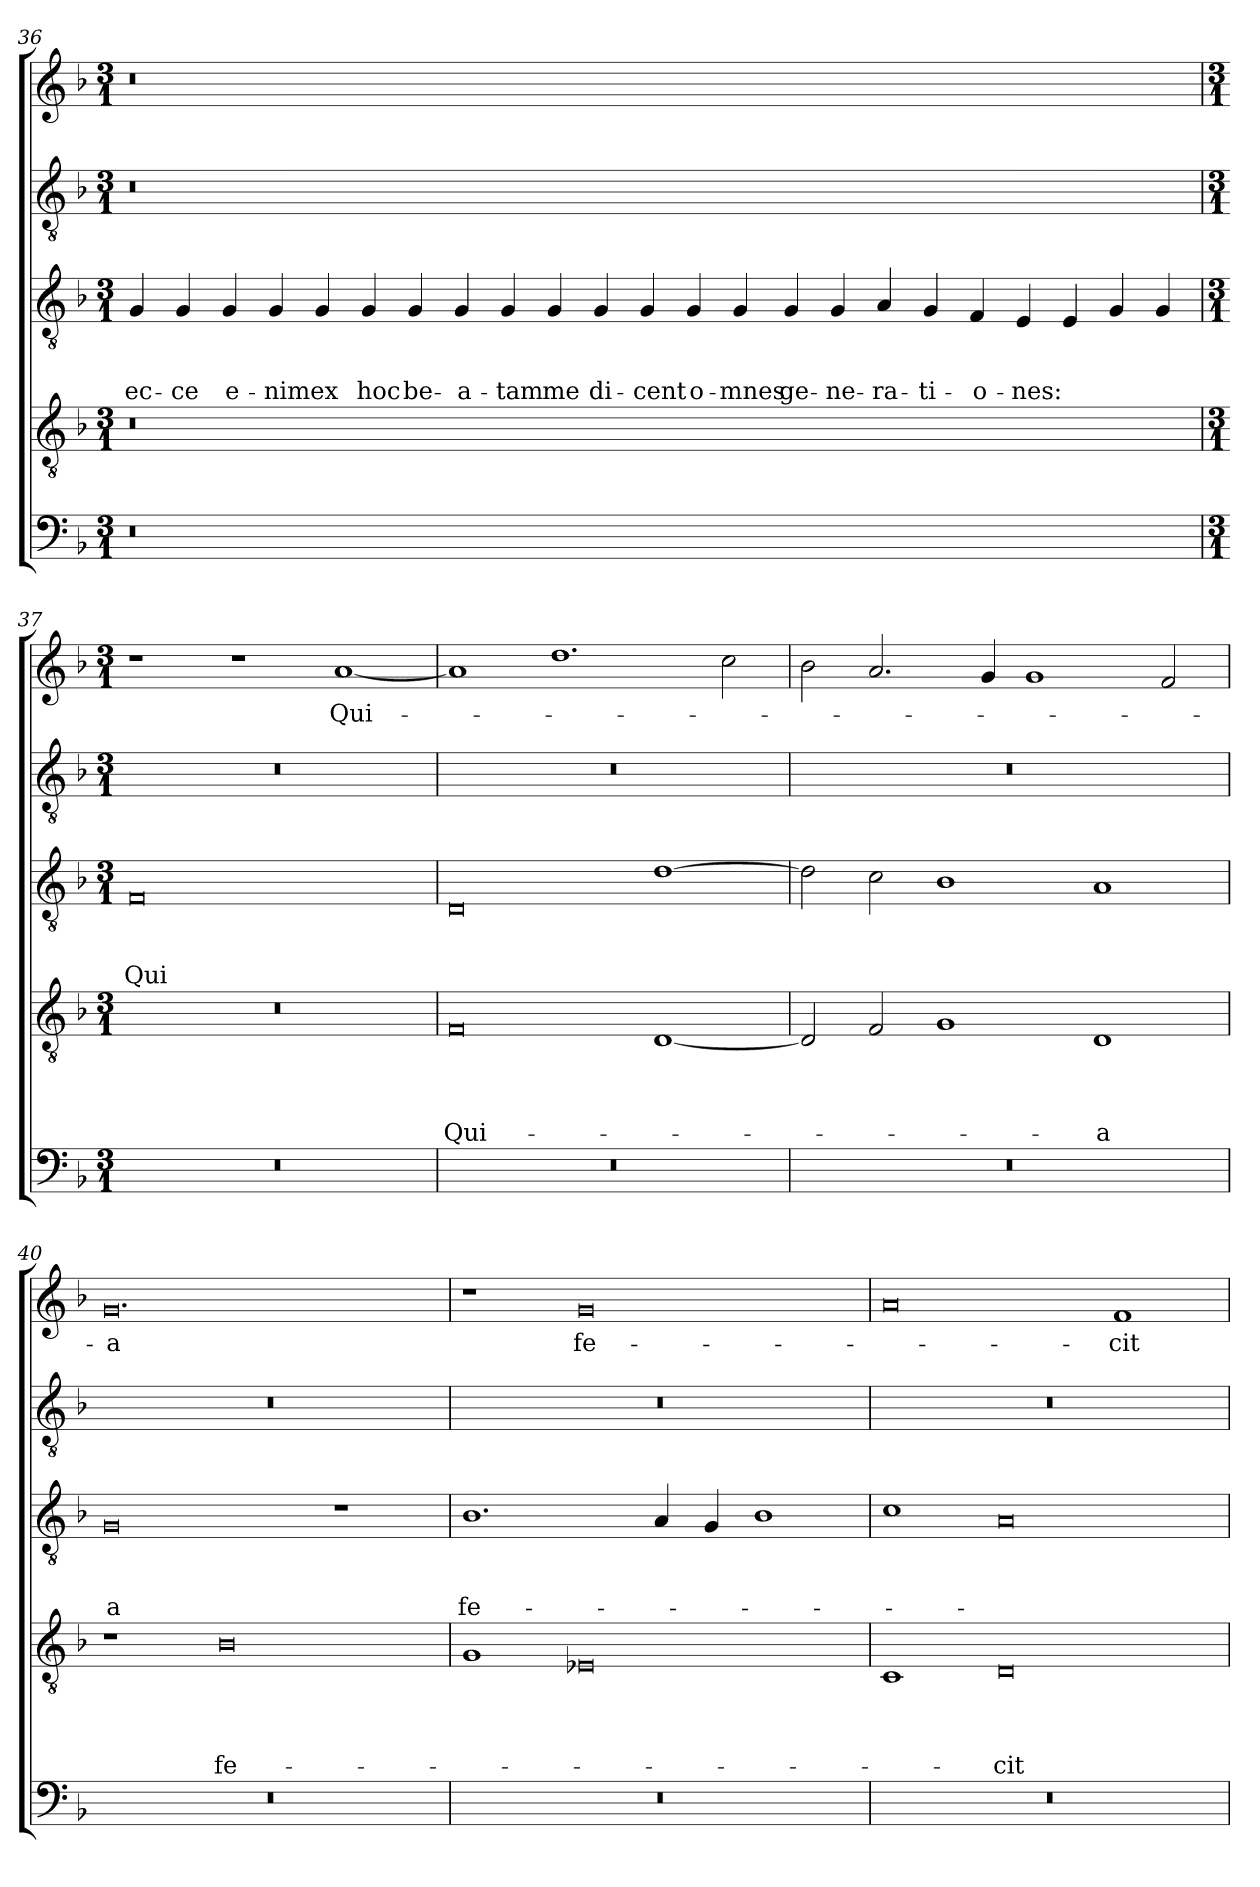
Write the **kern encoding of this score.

**kern	**kern	**text	**text	**text	**text	**kern	**text	**text	**text	**kern	**kern	**text
*part5	*part4	*part4	*part4	*part4	*part4	*part3	*part3	*part3	*part3	*part2	*part1	*part1
*staff5	*staff4	*staff4	*staff4	*staff4	*staff4	*staff3	*staff3	*staff3	*staff3	*staff2	*staff1	*staff1
!!LO:LB:g=z
*clefF4	*clefGv2	*	*	*	*	*clefGv2	*	*	*	*clefGv2	*clefG2	*
*k[b-]	*k[b-]	*	*	*	*	*k[b-]	*	*	*	*k[b-]	*k[b-]	*
*F:	*F:	*	*	*	*	*F:	*	*	*	*F:	*F:	*
*M3/1	*M3/1	*	*	*	*	*M3/1	*	*	*	*M3/1	*M3/1	*
=36	=36	=36	=36	=36	=36	=36	=36	=36	=36	=36	=36	=36
!	!	!	!	!	!	!LO:N:head=solid	!	!	!LO:LY:b	!	!	!
0.r	0.r	.	.	.	.	4G	.	.	ec-	0.r	0.r	.
!	!	!	!	!	!	!LO:N:head=solid	!	!	!LO:LY:b	!	!	!
.	.	.	.	.	.	4G	.	.	-ce	.	.	.
!	!	!	!	!	!	!LO:N:head=solid	!	!	!LO:LY:b	!	!	!
.	.	.	.	.	.	4G	.	.	e-	.	.	.
!	!	!	!	!	!	!LO:N:head=solid	!	!	!LO:LY:b	!	!	!
.	.	.	.	.	.	4G	.	.	-nim	.	.	.
!	!	!	!	!	!	!LO:N:head=solid	!	!	!LO:LY:b	!	!	!
.	.	.	.	.	.	4G	.	.	ex	.	.	.
!	!	!	!	!	!	!LO:N:head=solid	!	!	!LO:LY:b	!	!	!
.	.	.	.	.	.	4G	.	.	hoc	.	.	.
!	!	!	!	!	!	!LO:N:head=solid	!	!	!LO:LY:b	!	!	!
.	.	.	.	.	.	4G	.	.	be-	.	.	.
!	!	!	!	!	!	!LO:N:head=solid	!	!	!LO:LY:b	!	!	!
.	.	.	.	.	.	4G	.	.	-a-	.	.	.
!	!	!	!	!	!	!LO:N:head=solid	!	!	!LO:LY:b	!	!	!
.	.	.	.	.	.	4G	.	.	-tam	.	.	.
!	!	!	!	!	!	!LO:N:head=solid	!	!	!LO:LY:b	!	!	!
.	.	.	.	.	.	4G	.	.	me	.	.	.
!	!	!	!	!	!	!LO:N:head=solid	!	!	!LO:LY:b	!	!	!
.	.	.	.	.	.	4G	.	.	di-	.	.	.
!	!	!	!	!	!	!LO:N:head=solid	!	!	!LO:LY:b	!	!	!
.	.	.	.	.	.	4G	.	.	-cent	.	.	.
!	!	!	!	!	!	!LO:N:head=solid	!	!	!LO:LY:b	!	!	!
0ryy	0ryy	.	.	.	.	4G	.	.	o-	0ryy	0ryy	.
!	!	!	!	!	!	!LO:N:head=solid	!	!	!LO:LY:b	!	!	!
.	.	.	.	.	.	4G	.	.	-mnes	.	.	.
!	!	!	!	!	!	!LO:N:head=solid	!	!	!LO:LY:b	!	!	!
.	.	.	.	.	.	4G	.	.	ge-	.	.	.
!	!	!	!	!	!	!LO:N:head=solid	!	!	!LO:LY:b	!	!	!
.	.	.	.	.	.	4G	.	.	-ne-	.	.	.
!	!	!	!	!	!	!LO:N:head=solid	!	!	!LO:LY:b	!	!	!
.	.	.	.	.	.	4A	.	.	-ra-	.	.	.
!	!	!	!	!	!	!LO:N:head=solid	!	!	!LO:LY:b	!	!	!
.	.	.	.	.	.	4G	.	.	-ti-	.	.	.
!	!	!	!	!	!	!LO:N:head=solid	!	!	!LO:LY:b	!	!	!
.	.	.	.	.	.	4F	.	.	-o-	.	.	.
!	!	!	!	!	!	!LO:N:head=solid	!	!	!LO:LY:b	!	!	!
.	.	.	.	.	.	4E	.	.	-nes:	.	.	.
!	!	!	!	!	!	!LO:N:head=solid	!	!	!	!	!	!
2.ryy	2.ryy	.	.	.	.	4E	.	.	.	2.ryy	2.ryy	.
!	!	!	!	!	!	!LO:N:head=solid	!	!	!	!	!	!
.	.	.	.	.	.	4G	.	.	.	.	.	.
!	!	!	!	!	!	!LO:N:head=solid	!	!	!	!	!	!
.	.	.	.	.	.	4G	.	.	.	.	.	.
!!LO:PB:g=z
=37	=37	=37	=37	=37	=37	=37	=37	=37	=37	=37	=37	=37
*M3/1	*M3/1	*	*	*	*	*M3/1	*	*	*	*M3/1	*M3/1	*
!	!	!	!	!	!	!	!	!	!LO:LY:b	!	!	!
0.r	0.r	.	.	.	.	0F	.	.	Qui	0.r	1r	.
.	.	.	.	.	.	.	.	.	.	.	1r	.
!	!	!	!	!	!	!	!	!	!	!	!	!LO:LY:b
.	.	.	.	.	.	1ryy	.	.	.	.	[1a	Qui-
=38	=38	=38	=38	=38	=38	=38	=38	=38	=38	=38	=38	=38
!	!	!	!	!	!LO:LY:b	!	!	!	!	!	!	!
0.r	0F	.	.	.	Qui-	0D	.	.	.	0.r	1a]	.
.	.	.	.	.	.	.	.	.	.	.	1.dd	.
.	[1D	.	.	.	.	[1d	.	.	.	.	.	.
.	.	.	.	.	.	.	.	.	.	.	2cc\	.
=39	=39	=39	=39	=39	=39	=39	=39	=39	=39	=39	=39	=39
0.r	2D/]	.	.	.	.	2d\]	.	.	.	0.r	2b-\	.
.	2F/	.	.	.	.	2c\	.	.	.	.	2.a/	.
.	1G	.	.	.	.	1B-	.	.	.	.	.	.
.	.	.	.	.	.	.	.	.	.	.	4g/	.
.	.	.	.	.	.	.	.	.	.	.	1g	.
!	!	!	!	!	!LO:LY:b	!	!	!	!	!	!	!
.	1D	.	.	.	-a	1A	.	.	.	.	.	.
.	.	.	.	.	.	.	.	.	.	.	2f/	.
=40	=40	=40	=40	=40	=40	=40	=40	=40	=40	=40	=40	=40
!	!	!	!	!	!	!	!	!	!LO:LY:b	!	!	!LO:LY:b
0.r	1r	.	.	.	.	0G	.	.	a	0.r	0.g	-a
!	!	!	!	!	!LO:LY:b	!	!	!	!	!	!	!
.	0B-	.	.	.	fe-	.	.	.	.	.	.	.
.	.	.	.	.	.	1r	.	.	.	.	.	.
=41	=41	=41	=41	=41	=41	=41	=41	=41	=41	=41	=41	=41
!	!	!	!	!	!	!	!	!	!LO:LY:b	!	!	!
0.r	1G	.	.	.	.	1.B-	.	.	fe-	0.r	1r	.
!	!	!	!	!	!	!	!	!	!	!	!	!LO:LY:b
.	0E-	.	.	.	.	.	.	.	.	.	0g	fe-
.	.	.	.	.	.	4A/	.	.	.	.	.	.
.	.	.	.	.	.	4G/	.	.	.	.	.	.
.	.	.	.	.	.	1B-	.	.	.	.	.	.
=42	=42	=42	=42	=42	=42	=42	=42	=42	=42	=42	=42	=42
0.r	1C	.	.	.	.	1c	.	.	.	0.r	0a	.
!	!	!	!	!	!LO:LY:b	!	!	!	!	!	!	!
.	0D	.	.	.	-cit	0A	.	.	.	.	.	.
!	!	!	!	!	!	!	!	!	!	!	!	!LO:LY:b
.	.	.	.	.	.	.	.	.	.	.	1f	-cit
=	=	=	=	=	=	=	=	=	=	=	=	=
*-	*-	*-	*-	*-	*-	*-	*-	*-	*-	*-	*-	*-
